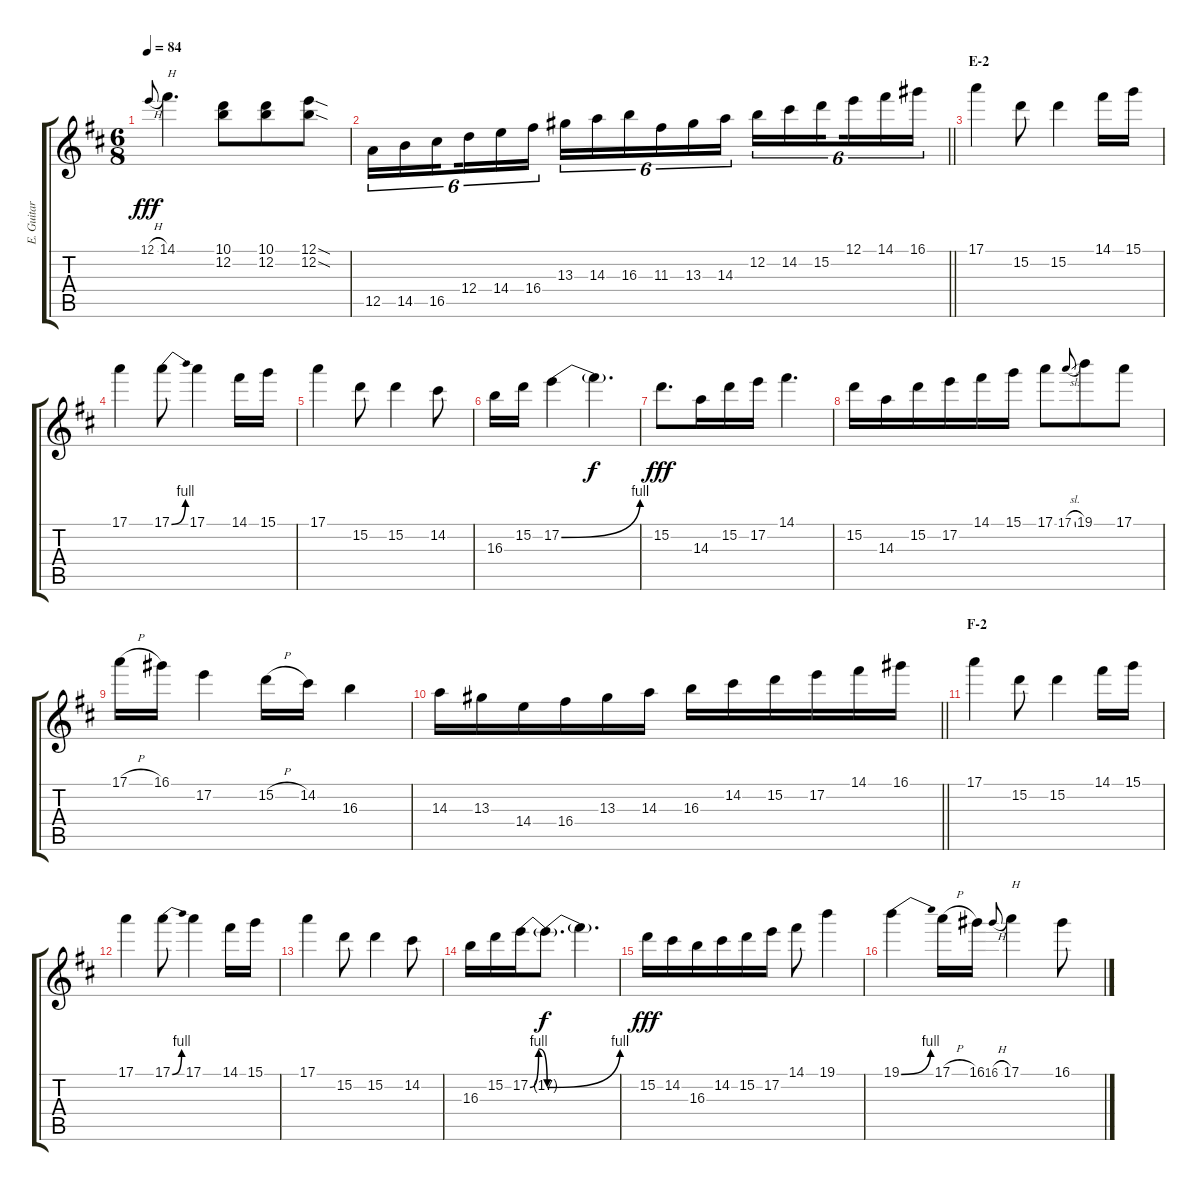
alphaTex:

\track ("E. Guitar I" "E. Guitar ") {instrument overdrivenguitar}
\staff {score tabs}
\tuning (E4 B3 G3 D3 A2 E2) {hide}
\ts (6 8)
\tempo 84
\clef g2
\ks d
12.1{h}.8{gr onbeat dy fff} 14.1.4{d txt "H"} (10.1 12.2).8 (10.1 12.2).8 (12.1{sod} 12.2{sod}).8 |
\barLineRight lightlight
12.5.16{tu (6 4)} 14.5.16{tu (6 4)} 16.5.16{tu (6 4) beam splitsecondary} 12.4.16{tu (6 4)} 14.4.16{tu (6 4)} 16.4.16{tu (6 4) beam splitsecondary} 13.3.16{tu (6 4)} 14.3.16{tu (6 4)} 16.3.16{tu (6 4)} 11.3.16{tu (6 4)} 13.3.16{tu (6 4)} 14.3.16{tu (6 4) beam splitsecondary} 12.2.16{tu (6 4)} 14.2.16{tu (6 4)} 15.2.16{tu (6 4) beam splitsecondary} 12.1.16{tu (6 4)} 14.1.16{tu (6 4)} 16.1.16{tu (6 4)} |
\section ("" "E-2")
17.1.4 15.2.8 15.2.4 14.1.16 15.1.16 |
17.1.4 17.1{be (bend 0 0 60 4)}.8 17.1.4 14.1.16 15.1.16 |
17.1.4 15.2.8 15.2.4 14.2.8 |
16.3.16 15.2.16 17.2{be (bend 0 0 60 4)}.4 17.2{t}.4{d dy f} |
15.2.8{d dy fff} 14.3.16 15.2.16 17.2.16 14.1.4{d} |
15.2.16 14.3.16 15.2.16 17.2.16 14.1.16 15.1.16 17.1.8 17.1{sl}.8{gr onbeat} 19.1.8 17.1.8 |
17.1{h}.16 16.1.16 17.2.4 15.2{h}.16 14.2.16 16.3.4 |
\barLineRight lightlight
14.3.16 13.3.16 14.4.16 16.4.16 13.3.16 14.3.16 16.3.16 14.2.16 15.2.16 17.2.16 14.1.16 16.1.16 |
\section ("" "F-2")
17.1.4 15.2.8 15.2.4 14.1.16 15.1.16 |
17.1.4 17.1{be (bend 0 0 60 4)}.8 17.1.4 14.1.16 15.1.16 |
17.1.4 15.2.8 15.2.4 14.2.8 |
16.3.16 15.2.16 17.2{be (bendrelease 0 0 30 4 30 4 60 0)}.16 17.2{be (bend 0 0 60 4) t}.8{d dy f} 17.2{t}.4{d} |
15.2.16{dy fff} 14.2.16 16.3.16 14.2.16 15.2.16 17.2.16 14.1.8 19.1.4 |
19.1{be (bend 0 0 60 4)}.4 17.1{h}.16 16.1.16 16.1{h}.8{gr onbeat} 17.1.4{txt "H"} 16.1.8
